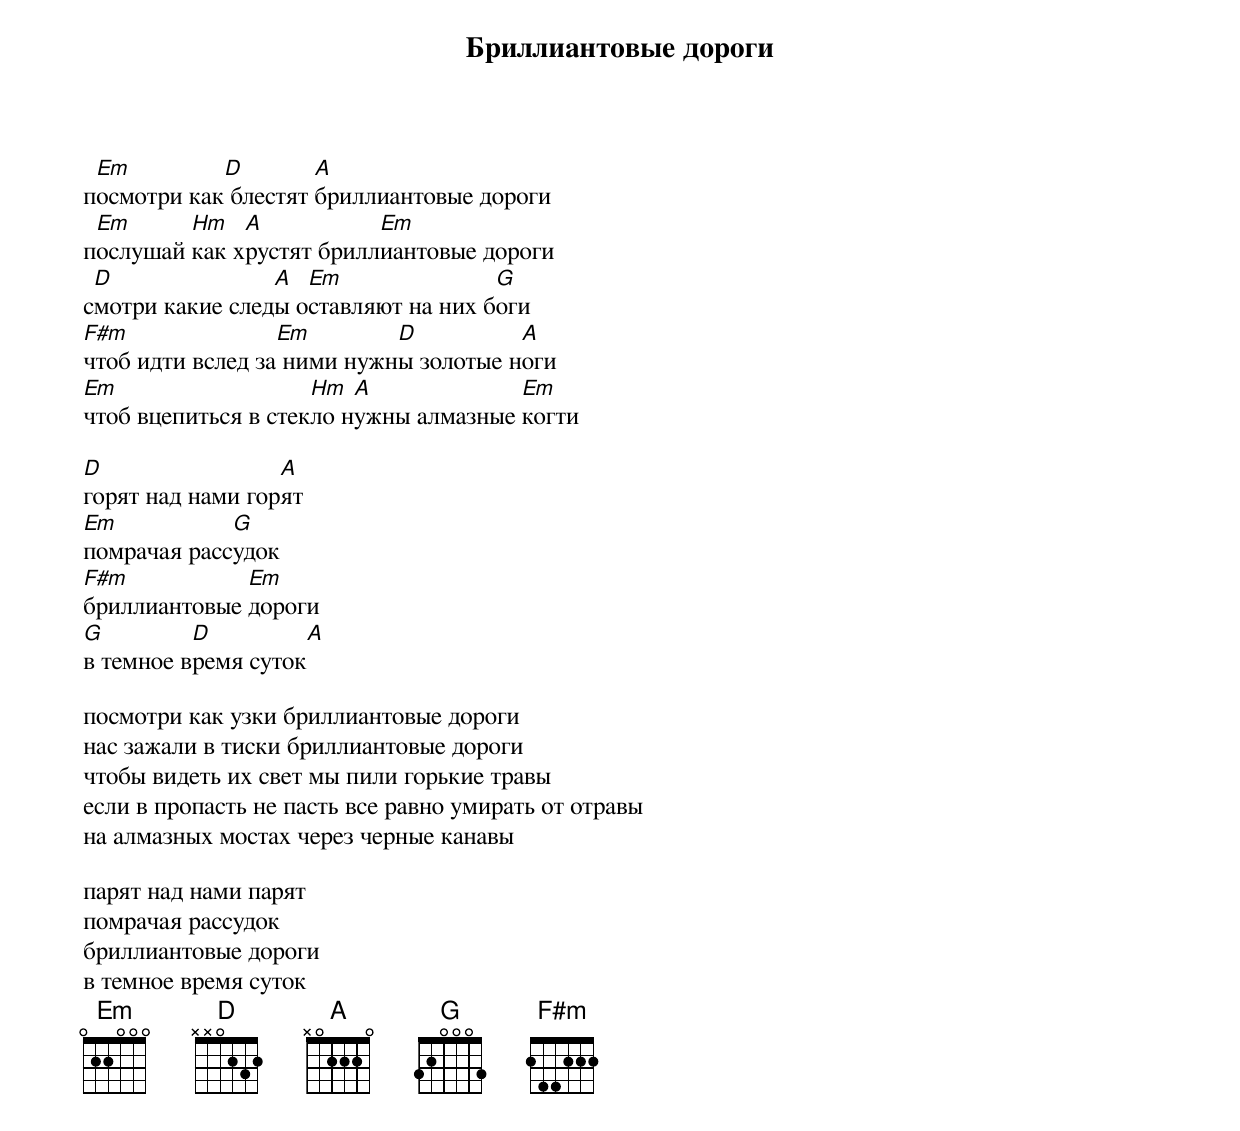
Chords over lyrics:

			  Бриллиантовые дороги

 Em         D        A
посмотри как блестят бриллиантовые дороги
 Em      Hm   A           Em
послушай как хрустят бриллиантовые дороги
 D               A  Em               G
смотри какие следы оставляют на них боги
F#m               Em        D          A
чтоб идти вслед за ними нужны золотые ноги
Em                   Hm  A             Em
чтоб вцепиться в стекло нужны алмазные когти

D                 A
горят над нами горят
Em           G
помрачая рассудок
F#m           Em
бриллиантовые дороги
G         D          A
в темное время суток

посмотри как узки бриллиантовые дороги
нас зажали в тиски бриллиантовые дороги
чтобы видеть их свет мы пили горькие травы
если в пропасть не пасть все равно умирать от отравы
на алмазных мостах через черные канавы

парят над нами парят
помрачая рассудок
бриллиантовые дороги
в темное время суток
